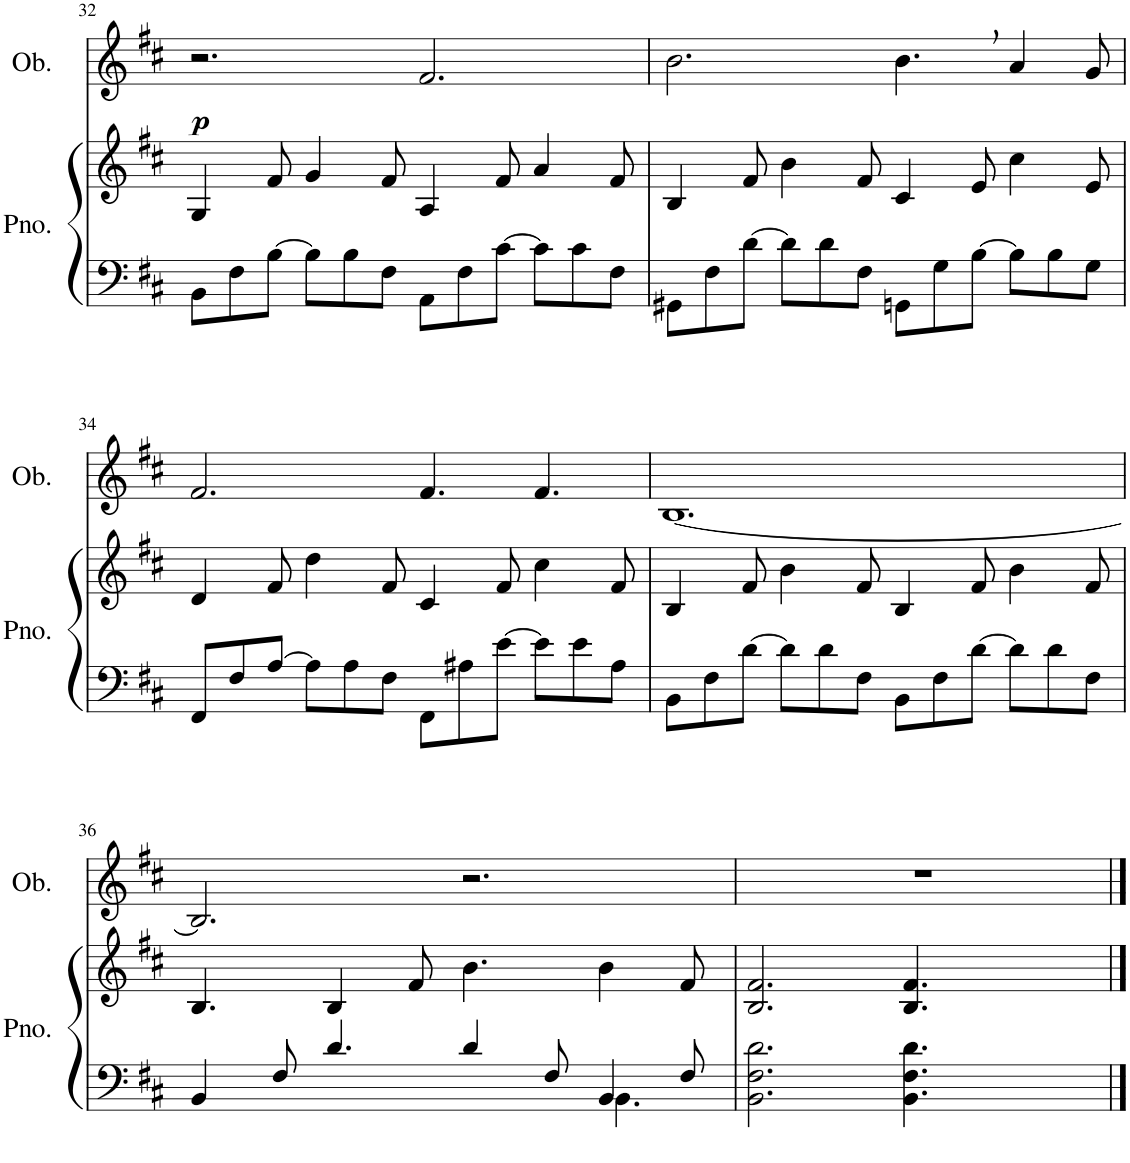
**kern	**kern	**kern	**dynam
*part2	*part2	*part1	*part1
*staff3	*staff2	*staff1	*staff1
*I"Piano	*	*I"Oboe	*
*I'Pno.	*	*I'Ob.	*
!!LO:PB:g=z
*clefF4	*clefG2	*clefG2	*
*	*	*Trd4c7	*
*k[f#c#]	*k[f#c#]	*k[f#c#]	*
*D:	*D:	*D:	*
*M12/8	*M12/8	*M12/8	*
=32	=32	=32	=32
!	!	!	!LO:DY:b
8BB\L	4G/	2.r	p
8F#\	.	.	.
[8B\J	8f#/	.	.
8B\L]	4g/	.	.
8B\	.	.	.
8F#\J	8f#/	.	.
8AA\L	4A/	2.f#/	.
8F#\	.	.	.
[8c#\J	8f#/	.	.
8c#\L]	4a/	.	.
8c#\	.	.	.
8F#\J	8f#/	.	.
=33	=33	=33	=33
8GG#X\L	4B/	2.b\	.
8F#\	.	.	.
[8d\J	8f#/	.	.
8d\L]	4b\	.	.
8d\	.	.	.
8F#\J	8f#/	.	.
8GGn\L	4c#/	4.b,\	.
8G\	.	.	.
[8B\J	8e/	.	.
8B\L]	4cc#\	4a/	.
8B\	.	.	.
8G\J	8e/	8g/	.
!!LO:LB:g=z
=34	=34	=34	=34
8FF#/L	4d/	2.f#/	.
8F#/	.	.	.
[8A/J	8f#/	.	.
8A\L]	4dd\	.	.
8A\	.	.	.
8F#\J	8f#/	.	.
8FF#\L	4c#/	4.f#/	.
8A#X\	.	.	.
[8e\J	8f#/	.	.
8e\L]	4cc#\	4.f#/	.
8e\	.	.	.
8A#\J	8f#/	.	.
=35	=35	=35	=35
8BB\L	4B/	[1.B	.
8F#\	.	.	.
[8d\J	8f#/	.	.
8d\L]	4b\	.	.
8d\	.	.	.
8F#\J	8f#/	.	.
8BB\L	4B/	.	.
8F#\	.	.	.
[8d\J	8f#/	.	.
8d\L]	4b\	.	.
8d\	.	.	.
8F#\J	8f#/	.	.
!!LO:LB:g=z
=36	=36	=36	=36
*^	*	*	*
4BB/	8ryy	4.B/	2.B/]	.
*v	*v	*	*	*
8F#/	.	.	.
4.d/	4B/	.	.
.	8f#/	.	.
4d/	4.b\	2.r	.
8F#/	.	.	.
*^	*	*	*
4BB/	4.BB\	4b\	.	.
8F#/	.	8f#/	.	.
*v	*v	*	*	*
=37	=37	=37	=37
2.BB\ 2.F#\ 2.d\	2.B/ 2.f#/	1.r	.
4.BB\ 4.F#\ 4.d\	4.B/ 4.f#/	.	.
4.ryy	4.ryy	.	.
==	==	==	==
*-	*-	*-	*-
